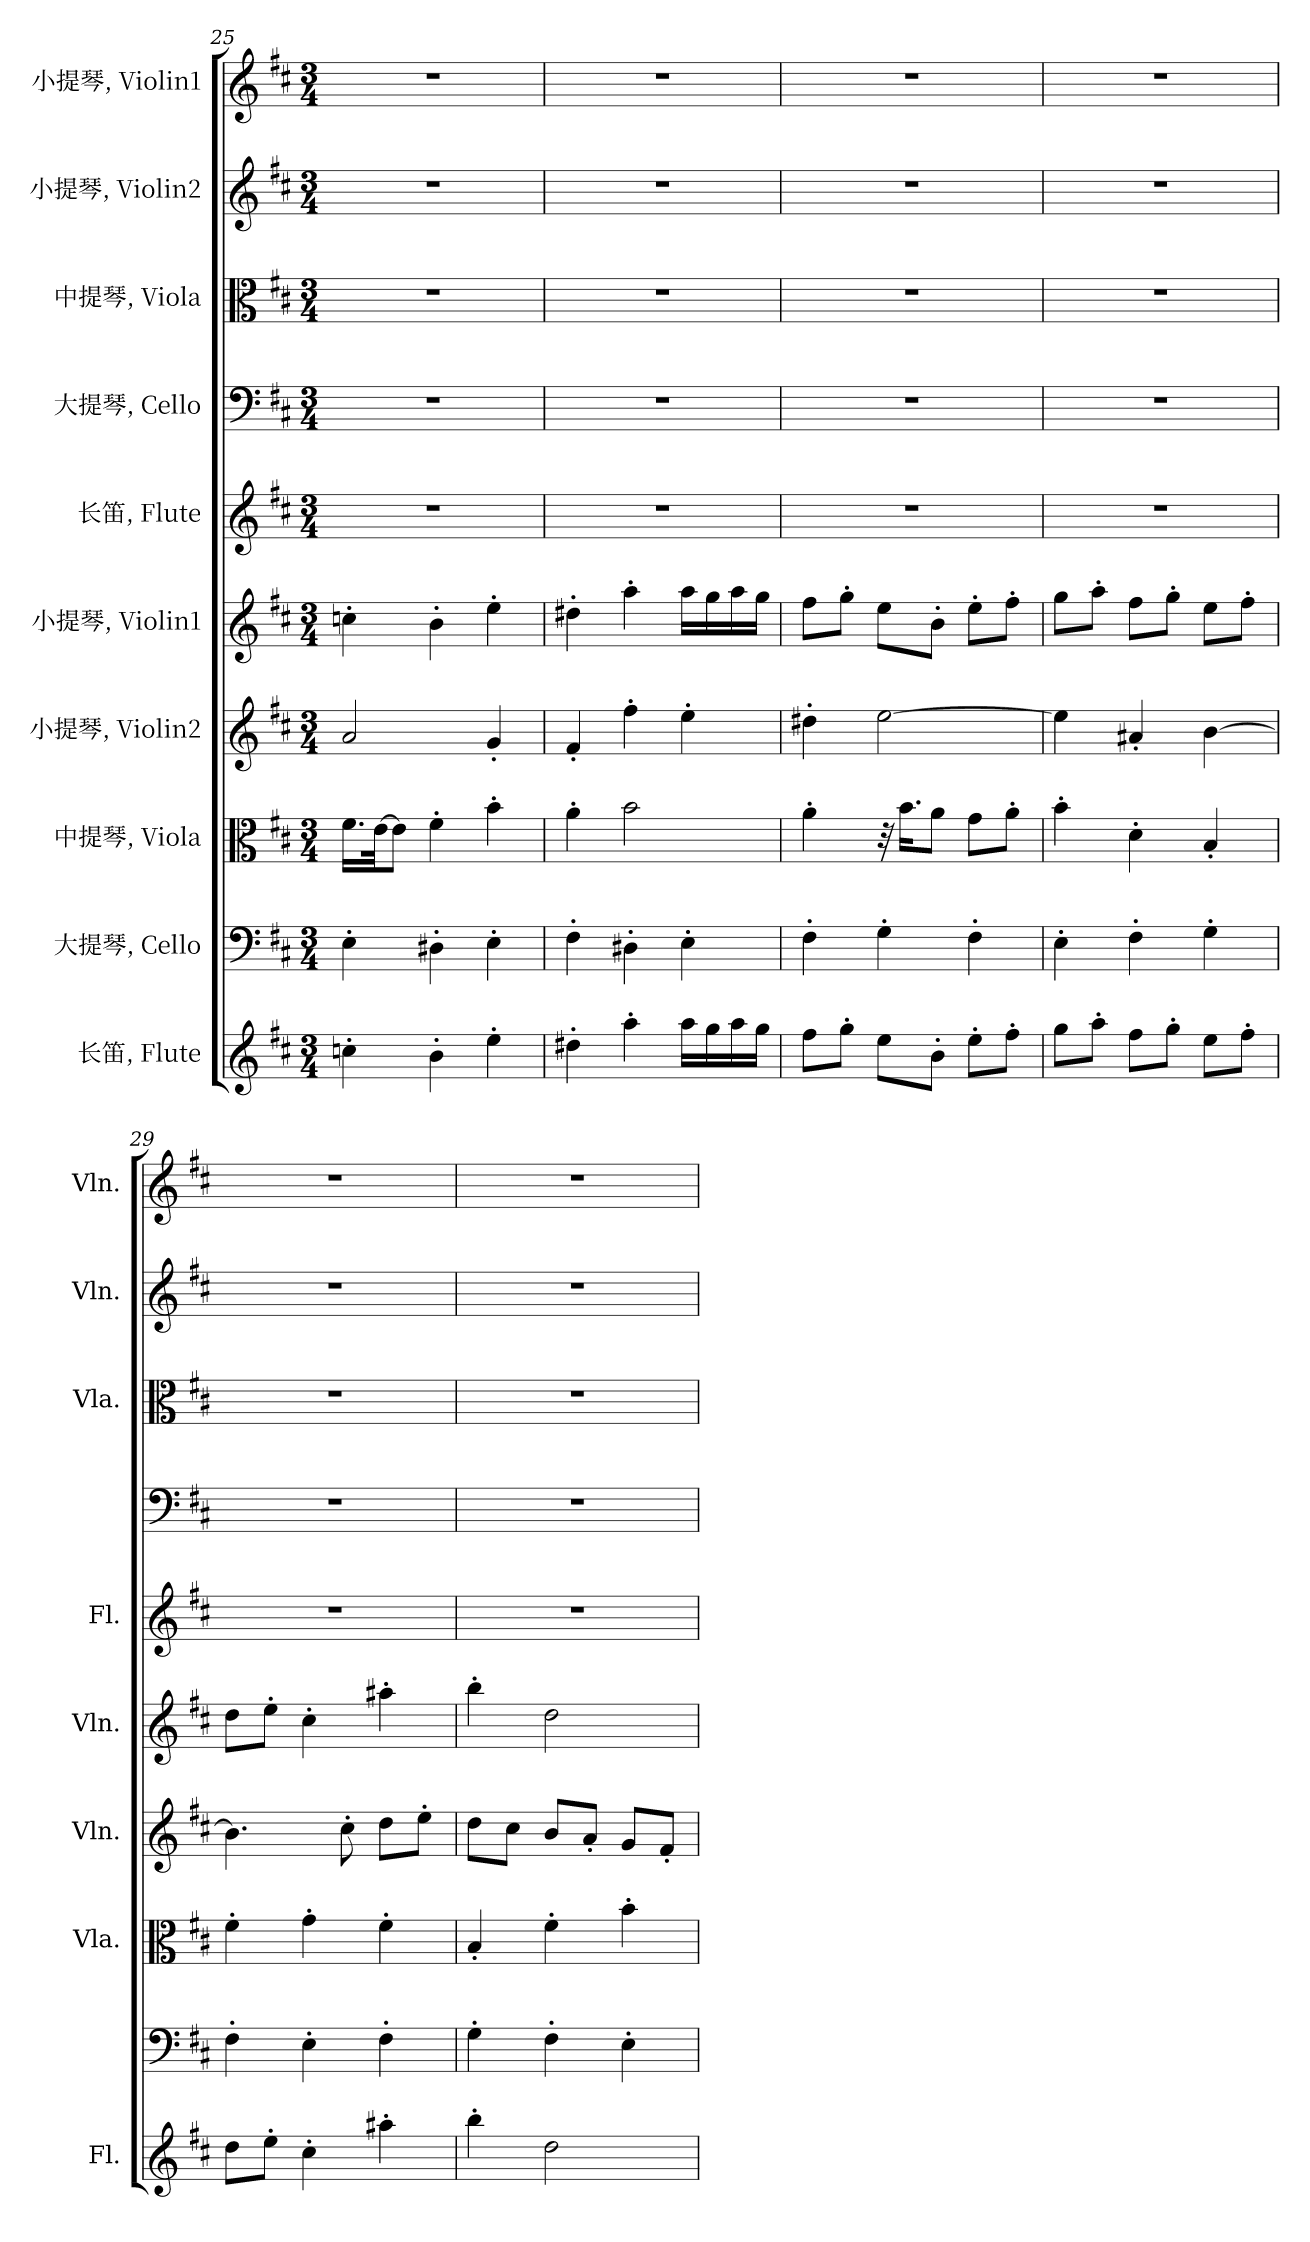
**kern	**kern	**kern	**kern	**kern	**kern	**kern	**kern	**kern	**kern
*part10	*part9	*part8	*part7	*part6	*part5	*part4	*part3	*part2	*part1
*staff10	*staff9	*staff8	*staff7	*staff6	*staff5	*staff4	*staff3	*staff2	*staff1
*I"长笛, Flute	*I"大提琴, Cello	*I"中提琴, Viola	*I"小提琴, Violin2	*I"小提琴, Violin1	*I"长笛, Flute	*I"大提琴, Cello	*I"中提琴, Viola	*I"小提琴, Violin2	*I"小提琴, Violin1
*I'Fl.	*	*I'Vla.	*I'Vln.	*I'Vln.	*I'Fl.	*	*I'Vla.	*I'Vln.	*I'Vln.
!!LO:PB:g=z
*clefG2	*clefF4	*clefC3	*clefG2	*clefG2	*clefG2	*clefF4	*clefC3	*clefG2	*clefG2
*k[f#c#]	*k[f#c#]	*k[f#c#]	*k[f#c#]	*k[f#c#]	*k[f#c#]	*k[f#c#]	*k[f#c#]	*k[f#c#]	*k[f#c#]
*M3/4	*M3/4	*M3/4	*M3/4	*M3/4	*M3/4	*M3/4	*M3/4	*M3/4	*M3/4
=25	=25	=25	=25	=25	=25	=25	=25	=25	=25
4ccn'\	4E'\	16.f#\LL	2a/	4ccn'\	2.r	2.r	2.r	2.r	2.r
.	.	[32e\JK	.	.	.	.	.	.	.
.	.	8e\J]	.	.	.	.	.	.	.
4b'\	4D#X'\	4f#'\	.	4b'\	.	.	.	.	.
4ee'\	4E'\	4b'\	4g'/	4ee'\	.	.	.	.	.
=26	=26	=26	=26	=26	=26	=26	=26	=26	=26
4dd#X'\	4F#'\	4a'\	4f#'/	4dd#X'\	2.r	2.r	2.r	2.r	2.r
4aa'\	4D#X'\	2b\	4ff#'\	4aa'\	.	.	.	.	.
16aa\LL	4E'\	.	4ee'\	16aa\LL	.	.	.	.	.
16gg\	.	.	.	16gg\	.	.	.	.	.
16aa\	.	.	.	16aa\	.	.	.	.	.
16gg\JJ	.	.	.	16gg\JJ	.	.	.	.	.
=27	=27	=27	=27	=27	=27	=27	=27	=27	=27
8ff#\L	4F#'\	4a'\	4dd#X'\	8ff#\L	2.r	2.r	2.r	2.r	2.r
8gg'\J	.	.	.	8gg'\J	.	.	.	.	.
8ee\L	4G'\	32r	[2ee\	8ee\L	.	.	.	.	.
.	.	16.b\KL	.	.	.	.	.	.	.
8b'\J	.	8a\J	.	8b'\J	.	.	.	.	.
8ee'\L	4F#'\	8g\L	.	8ee'\L	.	.	.	.	.
8ff#'\J	.	8a'\J	.	8ff#'\J	.	.	.	.	.
=28	=28	=28	=28	=28	=28	=28	=28	=28	=28
8gg\L	4E'\	4b'\	4ee\]	8gg\L	2.r	2.r	2.r	2.r	2.r
8aa'\J	.	.	.	8aa'\J	.	.	.	.	.
8ff#\L	4F#'\	4d'\	4a#X'/	8ff#\L	.	.	.	.	.
8gg'\J	.	.	.	8gg'\J	.	.	.	.	.
8ee\L	4G'\	4B'/	[4b\	8ee\L	.	.	.	.	.
8ff#'\J	.	.	.	8ff#'\J	.	.	.	.	.
=29	=29	=29	=29	=29	=29	=29	=29	=29	=29
8dd\L	4F#'\	4f#'\	4.b\]	8dd\L	2.r	2.r	2.r	2.r	2.r
8ee'\J	.	.	.	8ee'\J	.	.	.	.	.
4cc#'\	4E'\	4g'\	.	4cc#'\	.	.	.	.	.
.	.	.	8cc#'\	.	.	.	.	.	.
4aa#X'\	4F#'\	4f#'\	8dd\L	4aa#X'\	.	.	.	.	.
.	.	.	8ee'\J	.	.	.	.	.	.
=30	=30	=30	=30	=30	=30	=30	=30	=30	=30
4bb'\	4G'\	4B'/	8dd\L	4bb'\	2.r	2.r	2.r	2.r	2.r
.	.	.	8cc#\J	.	.	.	.	.	.
2dd\	4F#'\	4f#'\	8b/L	2dd\	.	.	.	.	.
.	.	.	8a'/J	.	.	.	.	.	.
.	4E'\	4b'\	8g/L	.	.	.	.	.	.
.	.	.	8f#'/J	.	.	.	.	.	.
=	=	=	=	=	=	=	=	=	=
*-	*-	*-	*-	*-	*-	*-	*-	*-	*-
